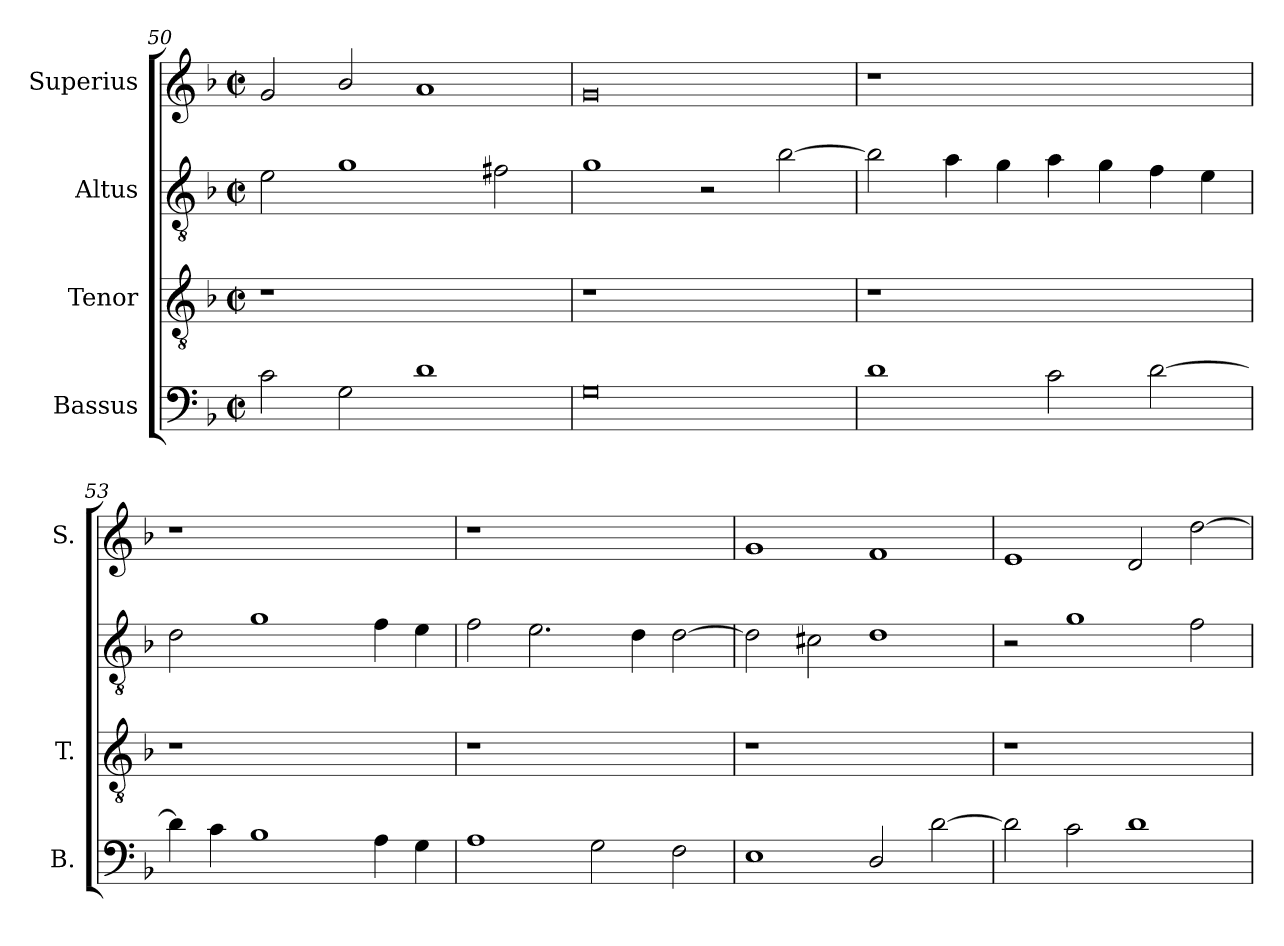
**kern	**kern	**kern	**kern
*part4	*part3	*part2	*part1
*staff4	*staff3	*staff2	*staff1
*I"Bassus	*I"Tenor	*I"Altus	*I"Superius
*I'B.	*I'T.	*	*I'S.
*clefF4	*clefGv2	*clefGv2	*clefG2
*	*ITrd7c12	*ITrd7c12	*
*k[b-]	*k[b-]	*k[b-]	*k[b-]
*F:	*F:	*F:	*F:
*M2/2	*M2/2	*M2/2	*M2/2
*met(c|)	*met(c|)	*met(c|)	*met(c|)
=50	=50	=50	=50
!	!LO:N:vis=1	!	!
2ci\	1r	2Ei\	2gi/
2Gi\	.	1Gi	2b-i/
1di	1ryy	.	1ai
.	.	2F#Xi\	.
!!LO:LB:g=z
=51	=51	=51	=51
!	!LO:N:vis=1	!	!
0Gi	1r	1Gi	0gi
.	1ryy	2r	.
.	.	[>2B-i\	.
=52	=52	=52	=52
!	!LO:N:vis=1	!	!LO:N:vis=1
1di	1r	2B-i\]	1r
.	.	4Ai\	.
.	.	4Gi\	.
2ci\	1ryy	4Ai\	1ryy
.	.	4Gi\	.
[>2di\	.	4Fi\	.
.	.	4Ei\	.
=53	=53	=53	=53
!	!LO:N:vis=1	!	!LO:N:vis=1
4di\]	1r	2Di\	1r
4ci\	.	.	.
1B-i	.	1Gi	.
.	1ryy	.	1ryy
4Ai\	.	4Fi\	.
4Gi\	.	4Ei\	.
=54	=54	=54	=54
!	!LO:N:vis=1	!	!LO:N:vis=1
1Ai	1r	2Fi\	1r
.	.	2.Ei\	.
2Gi\	1ryy	.	1ryy
.	.	4Di\	.
2Fi\	.	[>2Di\	.
!!LO:PB:g=z
=55	=55	=55	=55
!	!LO:N:vis=1	!	!
1Ei	1r	2Di\]	1gi
.	.	2C#Xi\	.
2Di/	1ryy	1Di	1fi
[>2di\	.	.	.
=56	=56	=56	=56
!	!LO:N:vis=1	!	!
2di\]	1r	2r	1ei
2ci\	.	1Gi	.
1di	1ryy	.	2di/
.	.	2Fi\	[>2ddi\
=	=	=	=
*-	*-	*-	*-
